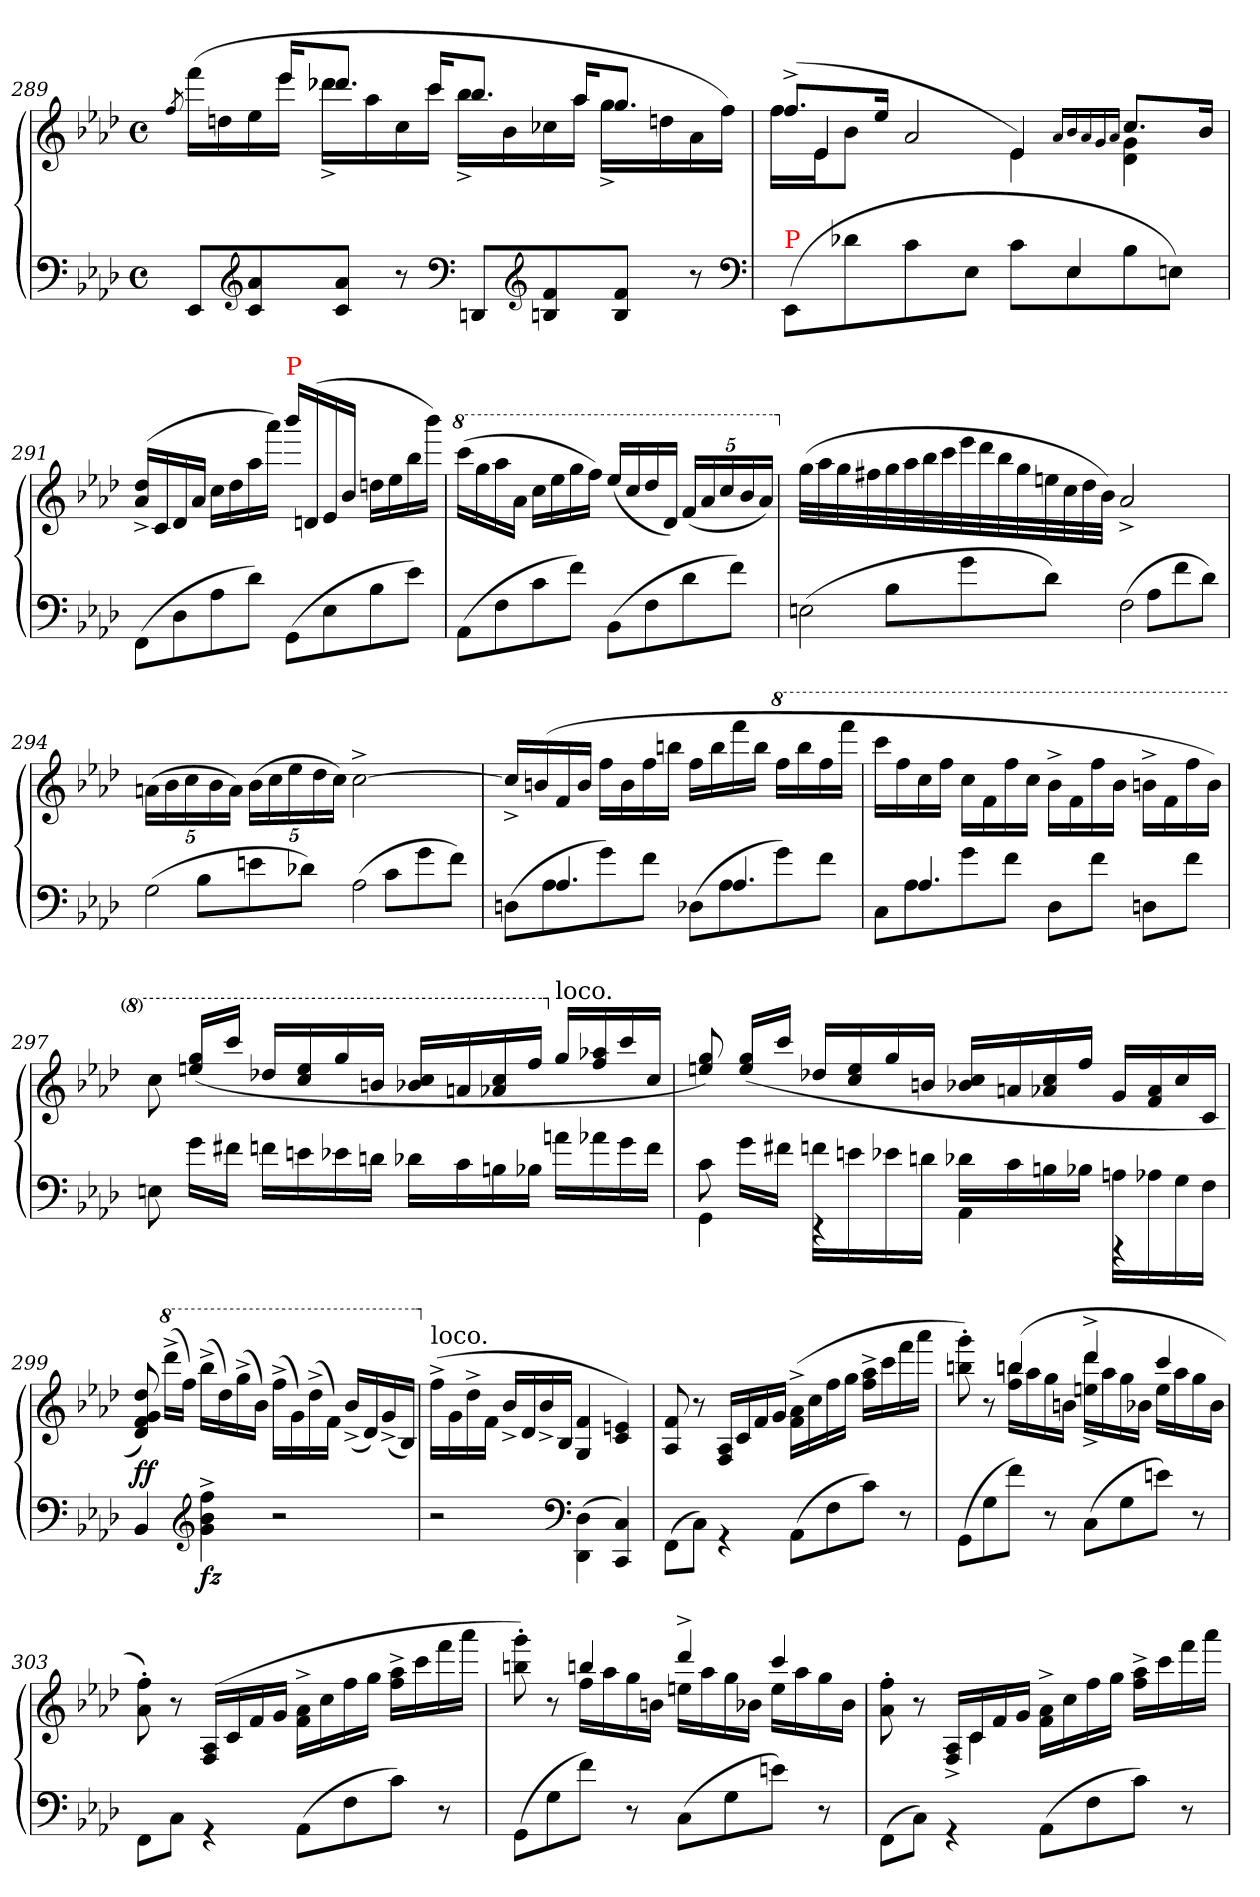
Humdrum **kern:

**kern	**kern	**dynam
*part1	*part1	*part1
*staff2	*staff1	*staff1/2
*clefF4	*clefG2	*
*k[b-e-a-d-]	*k[b-e-a-d-]	*
*f:	*f:	*
*M4/4	*M4/4	*
*met(c)	*met(c)	*
=289	=289	=289
*	*^	*
.	.	8qff/	.
8EE-L	8ryy	(>16fffLL	.
.	.	16ddn	.
*clefG2	*	*	*
8a- 8c	16ryy	16ee-	.
.	16eee-KL	16eee-JJ	.
8a- 8cJ	8.ddd-XJ	16ddd-X^<LL	.
.	.	16aa-	.
8r	.	16cc	.
.	16cccKL	16cccJJ	.
*clefF4	*	*	*
8DDnL	8.bb-J	16bb-^<LL	.
.	.	16b-	.
*clefG2	*	*	*
8f 8Bn	.	16cc-X	.
.	16aa-KL	16aa-JJ	.
8f 8BJ	8.ggJ	16gg^<LL	.
.	.	16ddn	.
8r	.	16a-	.
.	16ryy	16ffJJ)	.
*	*v	*v	*
*clefF4	*	*
=290	=290	=290
*^	*^	*
*	*	*	*^	*
!LO:TX:a:color=red:t=P	!	!	!	!	!
(>8EE-/L	2ryy	(>8.ff^>L	16ffLL	16ryy	.
.	.	.	16e-J	4e-/	.
8d-X\	.	.	8b-J	.	.
.	.	16ee-Jk	.	.	.
8c\	.	2a-	4ryy	.	.
.	.	.	.	8.ryy	.
8E-\J	.	.	.	.	.
8c\L	8ryy	.	4e-\	4e-/))	.
!	!LO:N:vis=4	!	!	!	!
8E-	4.E-/	.	.	.	.
.	.	16qqa-/LL	.	.	.
.	.	16qqb-/	.	.	.
.	.	16qqa-/	.	.	.
.	.	16qqg/	.	.	.
.	.	16qqa-/JJ	.	.	.
8B-\	.	8.ccL	4g 4d-	4ryy	.
8En\J)	.	.	.	.	.
.	.	(>16b-Jk	.	.	.
*v	*v	*	*	*	*
*	*v	*v	*v	*
=291	=291	=291
(>8FFL	(>16dd-^> 16a-^>LL	.
.	16c	.
8D-	16d-	.
.	16a-JJ	.
8A-	16ccLL	.
.	16dd-	.
8d-J)	16aa-	.
.	16aaa-JJ)	.
!	!LO:TX:a:color=red:t=P	!
(>8GGL	16bbb-\LL	.
.	(>16dn/	.
8E-	16e-/	.
.	16b-/JJ	.
8B-	16ddnLL	.
.	16ee-	.
8e-J)	16bb-	.
.	16bbb-JJ)	.
=292	=292	=292
*	*8va	*
(>8AA-L	(>16ccccLL	.
.	16ggg	.
8F	16aaa-	.
.	16aa-JJ	.
8c	16cccLL	.
.	16eee-	.
8fJ)	16ggg	.
.	16fffJJ)	.
(>8BB-L	(<16eee-/LL	.
.	16ccc/	.
8F	16ddd-/	.
.	16dd-/JJ)	.
*	*Xbrackettup	*
8d-	(<20ffLL	.
.	20aa-	.
.	20ccc	.
8fJ)	.	.
.	20bb-	.
.	20aa-JJ)	.
=293	=293	=293
!LO:N:vis=2	!	!
*	*X8va	*
(>8En	(>32ggLLL	.
.	32aa-	.
.	32gg	.
.	32ff#X	.
8B-L	32gg	.
.	32aa-	.
.	32bb-	.
.	32ccc	.
8g	32eee-	.
.	32ddd-	.
.	32bb-	.
.	32gg	.
8d-J)	32een	.
.	32cc	.
.	32dd-	.
.	32b-JJJ)	.
!LO:N:vis=2	!	!
(>8F	2a-^>	.
8A-L	.	.
8f	.	.
8d-J)	.	.
=294	=294	=294
!LO:N:vis=2	!	!
(>8G	(>20an\LL	.
.	20b-\	.
.	20cc\	.
8B-L	.	.
.	20b-\	.
.	20a\JJ)	.
8en	(>20b-LL	.
.	20cc	.
.	20ee-	.
8d-XJ)	.	.
.	20dd-	.
.	20ccJJ)	.
!LO:N:vis=2	!	!
(>8A-	[2cc^>	.
8cL	.	.
8g	.	.
8fJ)	.	.
=295	=295	=295
*^	*	*
8ryy	(>8DnL	16cc^<LL]	.
.	.	(>16bn	.
4.A-	8A-	16f	.
.	.	16bJJ	.
.	8g)	16ffLL	.
.	.	16b	.
.	8fJ	16ff	.
.	.	16bbJJ	.
8ryy	(>8D-XL	16ffLL	.
.	.	16bb	.
4.A-	8A-	16fff	.
.	.	16bbJJ	.
*	*	*8va	*
.	8g)	16fffLL	.
.	.	16bbb	.
.	8fJ	16fff	.
.	.	16ffffJJ	.
=296	=296	=296	=296
8ryy	8CL	16ccccLL	.
.	.	16fff	.
4.A-	8A-	16ccc	.
.	.	16fffJJ	.
.	8g	16cccLL	.
.	.	16ff	.
.	8fJ	16fff	.
.	.	16cccJJ	.
2ryy	8D-L	16bb-^>LL	.
.	.	16ff	.
.	8fJ	16fff	.
.	.	16bb-JJ	.
.	8DnL	16bbn^>LL	.
.	.	16ff	.
.	8fJ	16fff	.
.	.	16bbJJ)	.
=297	=297	=297	=297
8En	2ryy	8ccc	.
16g\LL	.	(>16ggg/ 16eeen/LL	.
16f#XJJ	.	16ccccJJ	.
16fn\LL	.	16ddd-X/LL	.
16en\	.	16eee/ 16ccc/	.
16e-X	.	16ggg	.
16dn\JJ	.	16bbn/JJ	.
16d-XLL	4ryy	16ccc 16bb-XLL	.
16c\	.	16aan/	.
16Bn\	.	16ccc/ 16aa-X/	.
16B-XJJ	.	16fffJJ	.
*	*	*X8va	*
!	!	!LO:TX:a:t=loco.	!
16an\LL	4ryy	16gg/LL	.
16a-X	.	16aa-X 16ff	.
16g\	.	16ccc/	.
16f\JJ	.	16cc/JJ	.
=298	=298	=298	=298
8c\	4GG!	8gg/ 8een/)	.
16g\LL	.	(>16gg/ 16ee/LL	.
16f#XJJ	.	16cccJJ	.
16fn\LL	4r	16dd-X/LL	.
16en\	.	16ee/ 16cc/	.
16e-X	.	16gg	.
16dn\JJ	.	16bn/JJ	.
16d-XLL	4AA-!	16cc 16b-XLL	.
16c\	.	16an/	.
16Bn\	.	16cc/ 16a-X/	.
16B-XJJ	.	16ffJJ	.
16An\LL	4rAAA	16gLL	.
16A-X\	.	16a- 16f	.
16G\	.	16cc	.
16F\JJ	.	16cJJ	.
*v	*v	*	*
=299	=299	=299
!	!	!LO:DY:b
4BB-	8dd- 8g 8f 8d-)	ff
*	*8va	*
.	(>16dddd-^<LL	.
.	16fffJJ)	.
*clefG2	*	*
!	!	!LO:DY:b=2
4ff^< 4b-^< 4g^<	(>16bbb-^<LL	fz
.	16ddd-)	.
.	(>16ggg^<	.
.	16bb-JJ)	.
2r	(>16fff^<LL	.
.	16gg)	.
.	(>16ddd-^<	.
.	16ffJJ)	.
.	(<16bb-^</LL	.
.	16dd-/)	.
.	(<16gg^<	.
.	16b-JJ)	.
=300	=300	=300
*	*X8va	*
!	!LO:TX:a:t=loco.	!
2r	(>16ff^<LL	.
.	16g	.
.	16dd-^<	.
.	16fJJ	.
.	16b-^>LL	.
.	16d-	.
.	16b-^>	.
.	16B-JJ	.
*clefF4	*	*
(<4D-\ 4DD-\	4f/ 4G/	.
4C 4CC)	4en 4c)	.
=301	=301	=301
(>8FF\L	8f/ 8A-/	.
8CJ)	8r	.
4rGG	16A-/ 16F/LL	.
.	16c	.
.	16f	.
.	16gJJ	.
(>8AA-L	(>16a-^> 16f^>LL	.
.	16cc	.
8F	16ff	.
.	16ggJJ	.
8cJ)	16aa-^> 16ff^>LL	.
.	16ccc	.
8r	16fff	.
.	16aaa-JJ	.
=302	=302	=302
*	*^	*
(>8GGL	4ryy	8ggg'> 8bbn'>)	.
8G	.	8r	.
8fJ)	(>4bbn	16bbn 16ffLL	.
.	.	16aa-	.
8r	.	16gg	.
.	.	16bnJJ	.
(>8CL	4ddd-^>	16ddd-^< 16een^<LL	.
.	.	16aa-	.
8G	.	16gg	.
.	.	16b-XJJ	.
8enJ)	4ccc	16eeLL	.
.	.	16aa-	.
8r	.	16gg	.
.	.	16b-JJ	.
*	*v	*v	*
=303	=303	=303
(>8FF\L	8ff'> 8a-'>)	.
8C\J	8r	.
4rGG	(>16A-/ 16F/LL	.
.	16c	.
.	16f	.
.	16gJJ	.
(>8AA-L	16a-^> 16f^>LL	.
.	16cc	.
8F	16ff	.
.	16ggJJ	.
8cJ)	16aa-^> 16ff^>LL	.
.	16ccc	.
8r	16fff	.
.	16aaa-JJ	.
=304	=304	=304
*	*^	*
(>8GGL	8ryy	8ggg'> 8bbn'>)	.
8G	8r	8ryy	.
8fJ)	4bbn	16ffLL	.
.	.	16aa-	.
8r	.	16gg	.
.	.	16bnJJ	.
(>8CL	4ddd-^>	16eenLL	.
.	.	16aa-	.
8G	.	16gg	.
.	.	16b-XJJ	.
8enJ)	4ccc	16eeLL	.
.	.	16aa-	.
8r	.	16gg	.
.	.	16b-JJ	.
=305	=305	=305	=305
(>8FF\L	(>8ff'> 8a-'>	4ryy	.
8C\J)	8r	.	.
4rGG	16A-^>/ 16F^>/LL	16ryy	.
.	16c	4c\	.
.	16f	.	.
.	16gJJ	.	.
(>8AA-L	16a-^<\ 16f^<\LL	.	.
.	16cc\	8.ryy	.
8F	16ff	.	.
.	16ggJJ	.	.
8cJ)	16aa-^< 16ff^<LL	4ryy	.
.	16ccc	.	.
8r	16fff	.	.
.	16aaa-JJ	.	.
*	*v	*v	*
=	=	=
*-	*-	*-
